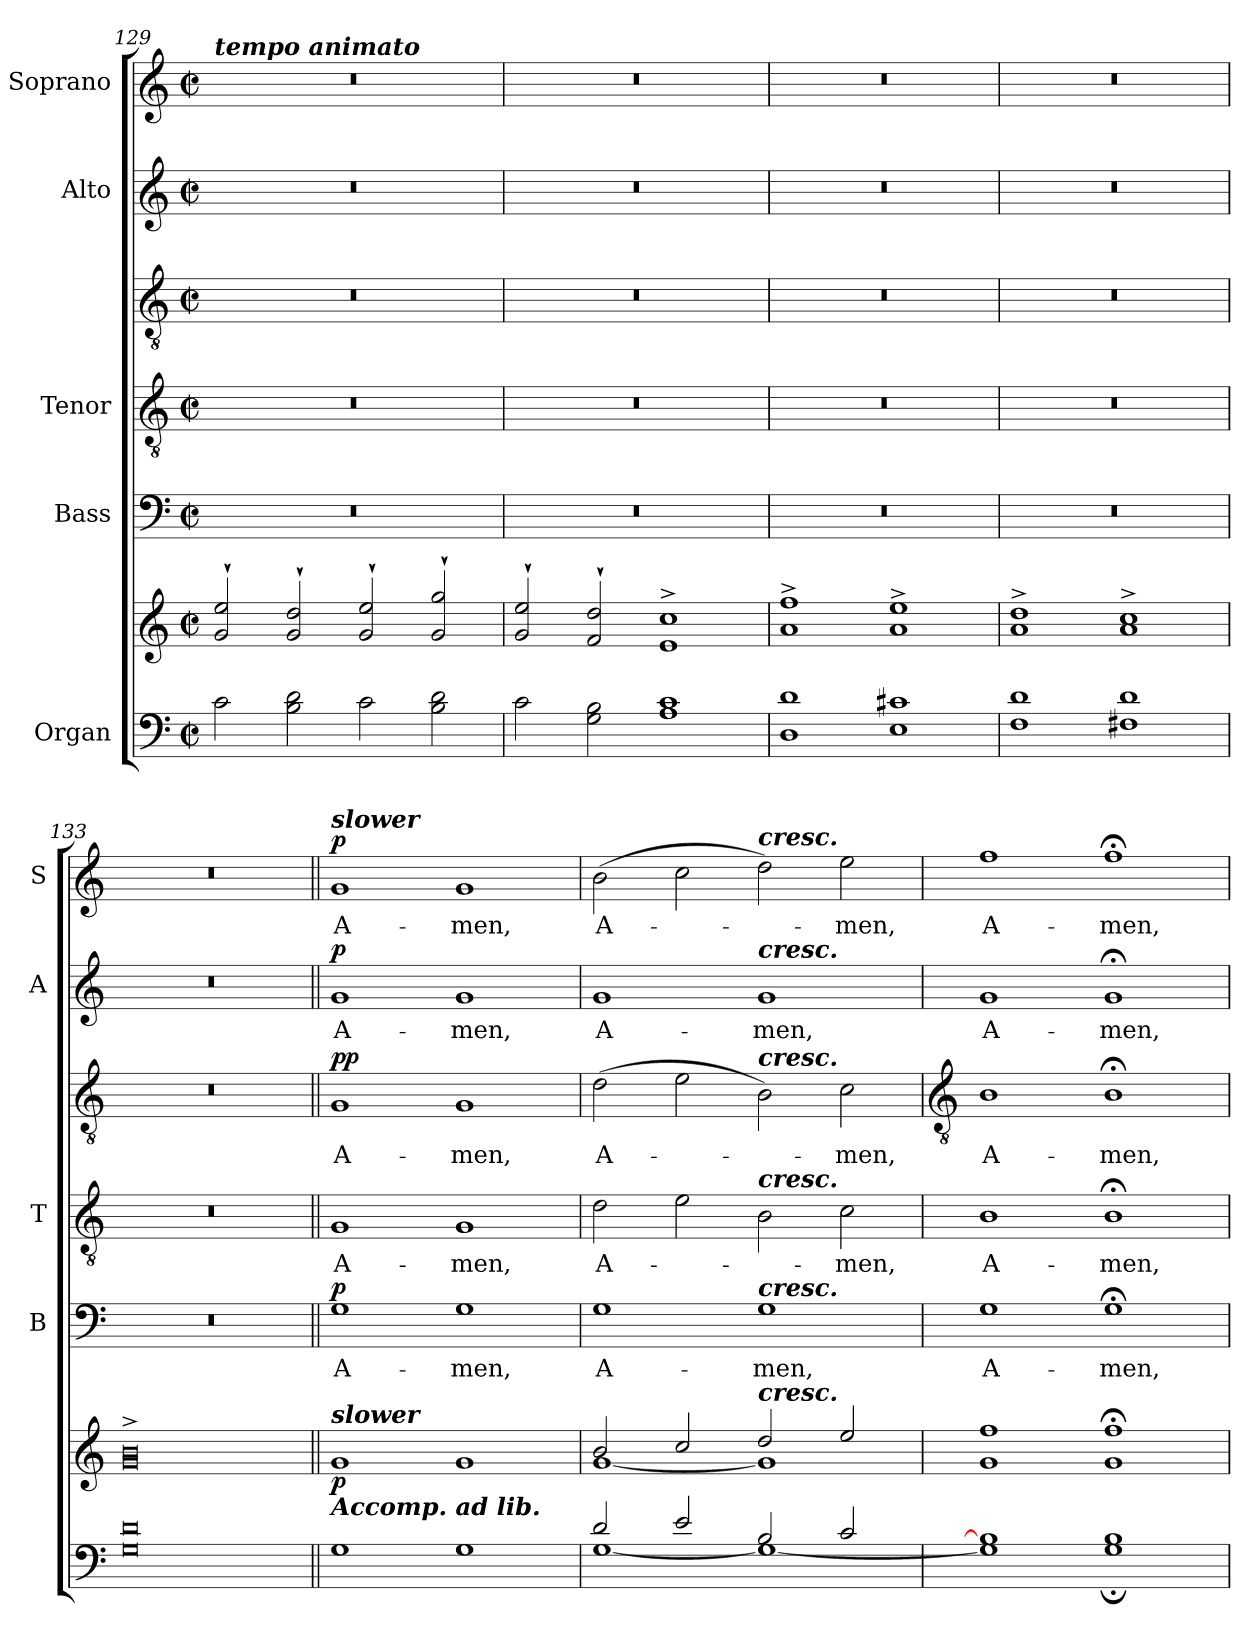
**kern	**kern	**dynam	**kern	**text	**dynam	**kern	**text	**kern	**text	**dynam	**kern	**text	**dynam	**kern	**text	**dynam
*part5	*part5	*part5	*part4	*part4	*part4	*part3	*part3	*part3	*part3	*part3	*part2	*part2	*part2	*part1	*part1	*part1
*staff7	*staff6	*staff6/7	*staff5	*staff5	*staff5	*staff4	*staff4	*staff3	*staff3	*staff3/4	*staff2	*staff2	*staff2	*staff1	*staff1	*staff1
*I"Organ	*	*	*I"Bass	*	*	*I"Tenor	*	*	*	*	*I"Alto	*	*	*I"Soprano	*	*
*	*	*	*I'B	*	*	*I'T	*	*	*	*	*I'A	*	*	*I'S	*	*
*clefF4	*clefG2	*	*clefF4	*	*	*clefGv2	*	*clefGv2	*	*	*clefG2	*	*	*clefG2	*	*
*k[]	*k[]	*	*k[]	*	*	*k[]	*	*k[]	*	*	*k[]	*	*	*k[]	*	*
*C:	*C:	*	*C:	*	*	*C:	*	*C:	*	*	*C:	*	*	*C:	*	*
*M4/2	*M4/2	*	*M4/2	*	*	*M4/2	*	*M4/2	*	*	*M4/2	*	*	*M4/2	*	*
*met(c|)	*met(c|)	*	*met(c|)	*	*	*met(c|)	*	*met(c|)	*	*	*met(c|)	*	*	*met(c|)	*	*
=129	=129	=129	=129	=129	=129	=129	=129	=129	=129	=129	=129	=129	=129	=129	=129	=129
*^	*^	*	*	*	*	*	*	*	*	*	*	*	*	*	*	*
!	!	!	!	!	!	!	!	!	!	!	!	!	!	!	!	!LO:TX:a:Bi:t=tempo animato	!	!
0ryy	2c\	2g` 2ee`	0ryy	.	0r	.	.	0r	.	0r	.	.	0r	.	.	0r	.	.
.	2B\ 2d\	2g` 2dd`	.	.	.	.	.	.	.	.	.	.	.	.	.	.	.	.
.	2c\	2g` 2ee`	.	.	.	.	.	.	.	.	.	.	.	.	.	.	.	.
.	2B\ 2d\	2g` 2gg`	.	.	.	.	.	.	.	.	.	.	.	.	.	.	.	.
=130	=130	=130	=130	=130	=130	=130	=130	=130	=130	=130	=130	=130	=130	=130	=130	=130	=130	=130
0ryy	2c\	2g` 2ee`	0ryy	.	0r	.	.	0r	.	0r	.	.	0r	.	.	0r	.	.
.	2G\ 2B\	2f` 2dd`	.	.	.	.	.	.	.	.	.	.	.	.	.	.	.	.
.	1A\ 1c\	1e^ 1cc^	.	.	.	.	.	.	.	.	.	.	.	.	.	.	.	.
=131	=131	=131	=131	=131	=131	=131	=131	=131	=131	=131	=131	=131	=131	=131	=131	=131	=131	=131
0ryy	1D\ 1d\	1a^ 1ff^	0ryy	.	0r	.	.	0r	.	0r	.	.	0r	.	.	0r	.	.
.	1E\ 1c#X\	1a^ 1ee^	.	.	.	.	.	.	.	.	.	.	.	.	.	.	.	.
=132	=132	=132	=132	=132	=132	=132	=132	=132	=132	=132	=132	=132	=132	=132	=132	=132	=132	=132
0ryy	1F\ 1d\	1a^ 1dd^	0ryy	.	0r	.	.	0r	.	0r	.	.	0r	.	.	0r	.	.
.	1F#X\ 1d\	1a^ 1cc^	.	.	.	.	.	.	.	.	.	.	.	.	.	.	.	.
=133	=133	=133	=133	=133	=133	=133	=133	=133	=133	=133	=133	=133	=133	=133	=133	=133	=133	=133
0ryy	0G\ 0d\	0g^ 0b^	0ryy	.	0r	.	.	0r	.	0r	.	.	0r	.	.	0r	.	.
=134||	=134||	=134||	=134||	=134||	=134||	=134||	=134||	=134||	=134||	=134||	=134||	=134||	=134||	=134||	=134||	=134||	=134||	=134||
*	*	*MM200	*	*	*	*	*	*	*	*	*	*	*	*	*	*	*	*
!	!	!	!	!	!	!	!	!	!	!	!	!	!	!	!	!LO:TX:a:Bi:t=slower	!	!
!	!	!LO:TX:a:Bi:t=slower	!	!	!	!	!	!	!	!	!	!	!	!	!	!	!	!
!	!	!LO:TX:b:Bi:t=Accomp. ad lib.	!	!	!	!	!	!	!	!	!	!	!	!	!	!	!	!
!	!	!	!	!LO:DY:b	!	!LO:LY:b	!LO:DY:b	!	!LO:LY:b	!	!LO:LY:b	!LO:DY:b=2	!	!LO:LY:b	!	!	!LO:LY:b	!
!	!	!	!	!	!	!	!	!	!	!	!	!LO:DY:n=1:b	!	!	!LO:DY:b	!	!	!LO:DY:b
0ryy	1G\	1g	0ryy	p	1G	A-	p	1G	A-	1G	A-	p p	1g	A-	p	1g	A-	p
!	!	!	!	!	!	!LO:LY:b	!	!	!LO:LY:b	!	!LO:LY:b	!	!	!LO:LY:b	!	!	!LO:LY:b	!
.	1G\	1g	.	.	1G	-men,	.	1G	-men,	1G	-men,	.	1g	-men,	.	1g	-men,	.
=135	=135	=135	=135	=135	=135	=135	=135	=135	=135	=135	=135	=135	=135	=135	=135	=135	=135	=135
!	!	!	!	!	!	!LO:LY:b	!	!	!LO:LY:b	!	!LO:LY:b	!	!	!LO:LY:b	!	!	!LO:LY:b	!
2d/	[1G\	2b/	[1g\	.	1G	A-	.	2d	A-	(>2d	A-	.	1g	A-	.	(>2b	A-	.
2e/	.	2cc/	.	.	.	.	.	2e	.	2e	.	.	.	.	.	2cc	.	.
!	!	!	!	!	!	!	!	!	!	!	!	!	!	!	!	!LO:TX:a:Bi:t=cresc.	!	!
!	!	!	!	!	!	!	!	!	!	!	!	!	!LO:TX:a:Bi:t=cresc.	!	!	!	!	!
!	!	!	!	!	!	!	!	!	!	!LO:TX:a:Bi:t=cresc.	!	!	!	!	!	!	!	!
!	!	!	!	!	!	!	!	!LO:TX:a:Bi:t=cresc.	!	!	!	!	!	!	!	!	!	!
!	!	!	!	!	!LO:TX:a:Bi:t=cresc.	!	!	!	!	!	!	!	!	!	!	!	!	!
!	!	!LO:TX:a:Bi:t=cresc.	!	!	!	!	!	!	!	!	!	!	!	!	!	!	!	!
!	!	!	!	!	!	!LO:LY:b	!	!	!	!	!	!	!	!LO:LY:b	!	!	!	!
2B/	1G\_	2dd/	1g\]	.	1G	-men,	.	2B	.	2B)	.	.	1g	-men,	.	2dd)	.	.
!	!	!	!	!	!	!	!	!	!LO:LY:b	!	!LO:LY:b	!	!	!	!	!	!LO:LY:b	!
2c/	.	2ee/	.	.	.	.	.	2c	men,	2c	men,	.	.	.	.	2ee	men,	.
!!LO:LB:g=z
=136	=136	=136	=136	=136	=136	=136	=136	=136	=136	=136	=136	=136	=136	=136	=136	=136	=136	=136
*	*	*	*	*	*	*	*	*	*	*clefGv2	*	*	*	*	*	*	*	*
!	!	!	!	!	!	!LO:LY:b	!	!	!LO:LY:b	!	!LO:LY:b	!	!	!LO:LY:b	!	!	!LO:LY:b	!
0ryy	1G\] 1B\]	1g 1ff	0ryy	.	1G	A-	.	1B	A-	1B	A-	.	1g	A-	.	1ff	A-	.
!	!	!	!	!	!	!LO:LY:b	!	!	!LO:LY:b	!	!LO:LY:b	!	!	!LO:LY:b	!	!	!LO:LY:b	!
.	1G\; 1B\;	1g;< 1ff;<	.	.	1G;<	-men,	.	1B;<	-men,	1B;<	-men,	.	1g;<	-men,	.	1ff;<	-men,	.
*v	*v	*	*	*	*	*	*	*	*	*	*	*	*	*	*	*	*	*
*	*v	*v	*	*	*	*	*	*	*	*	*	*	*	*	*	*	*
=	=	=	=	=	=	=	=	=	=	=	=	=	=	=	=	=
*-	*-	*-	*-	*-	*-	*-	*-	*-	*-	*-	*-	*-	*-	*-	*-	*-
